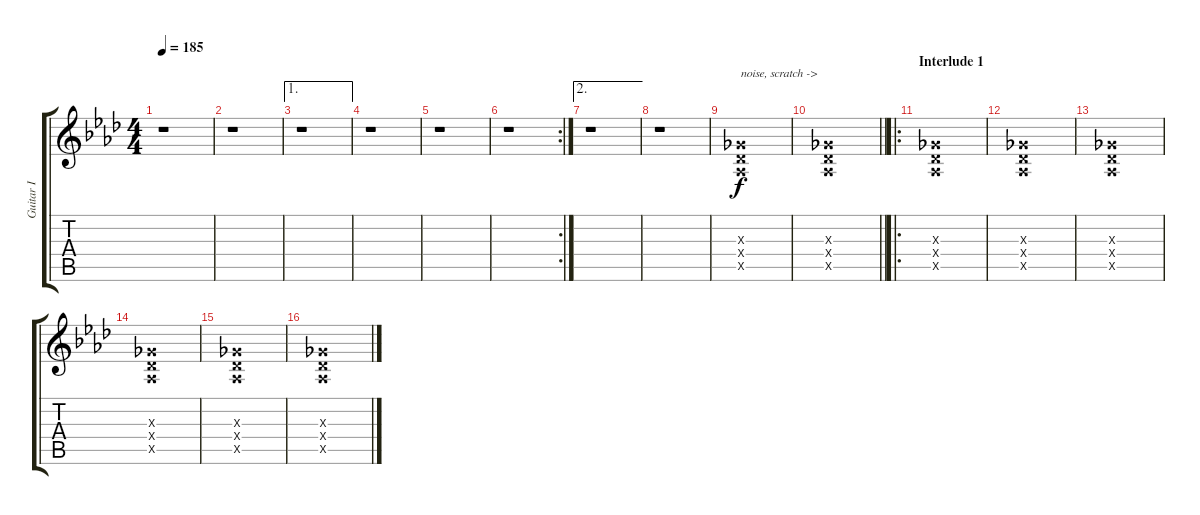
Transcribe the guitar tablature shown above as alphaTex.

\track ("Guitar I" "Guitar I") {instrument distortionguitar}
\staff {score tabs}
\tuning (Eb4 Bb3 Gb3 Db3 Ab2 Db2) {hide}
\ts (4 4)
\tempo 185
\clef g2
\ks fminor
r.1{dy f} |
r.1 |
\ae 1
r.1 |
r.1 |
r.1 |
\rc 2
r.1 |
\ae 2
r.1 |
r.1 |
(0.3{x} 0.4{x} 0.5{x}).1{txt "noise, scratch ->"} |
\barLineRight lightlight
(0.3{x} 0.4{x} 0.5{x}).1 |
\ro
\section ("" "Interlude 1")
(0.3{x} 0.4{x} 0.5{x}).1 |
(0.3{x} 0.4{x} 0.5{x}).1 |
(0.3{x} 0.4{x} 0.5{x}).1 |
(0.3{x} 0.4{x} 0.5{x}).1 |
(0.3{x} 0.4{x} 0.5{x}).1 |
(0.3{x} 0.4{x} 0.5{x}).1
